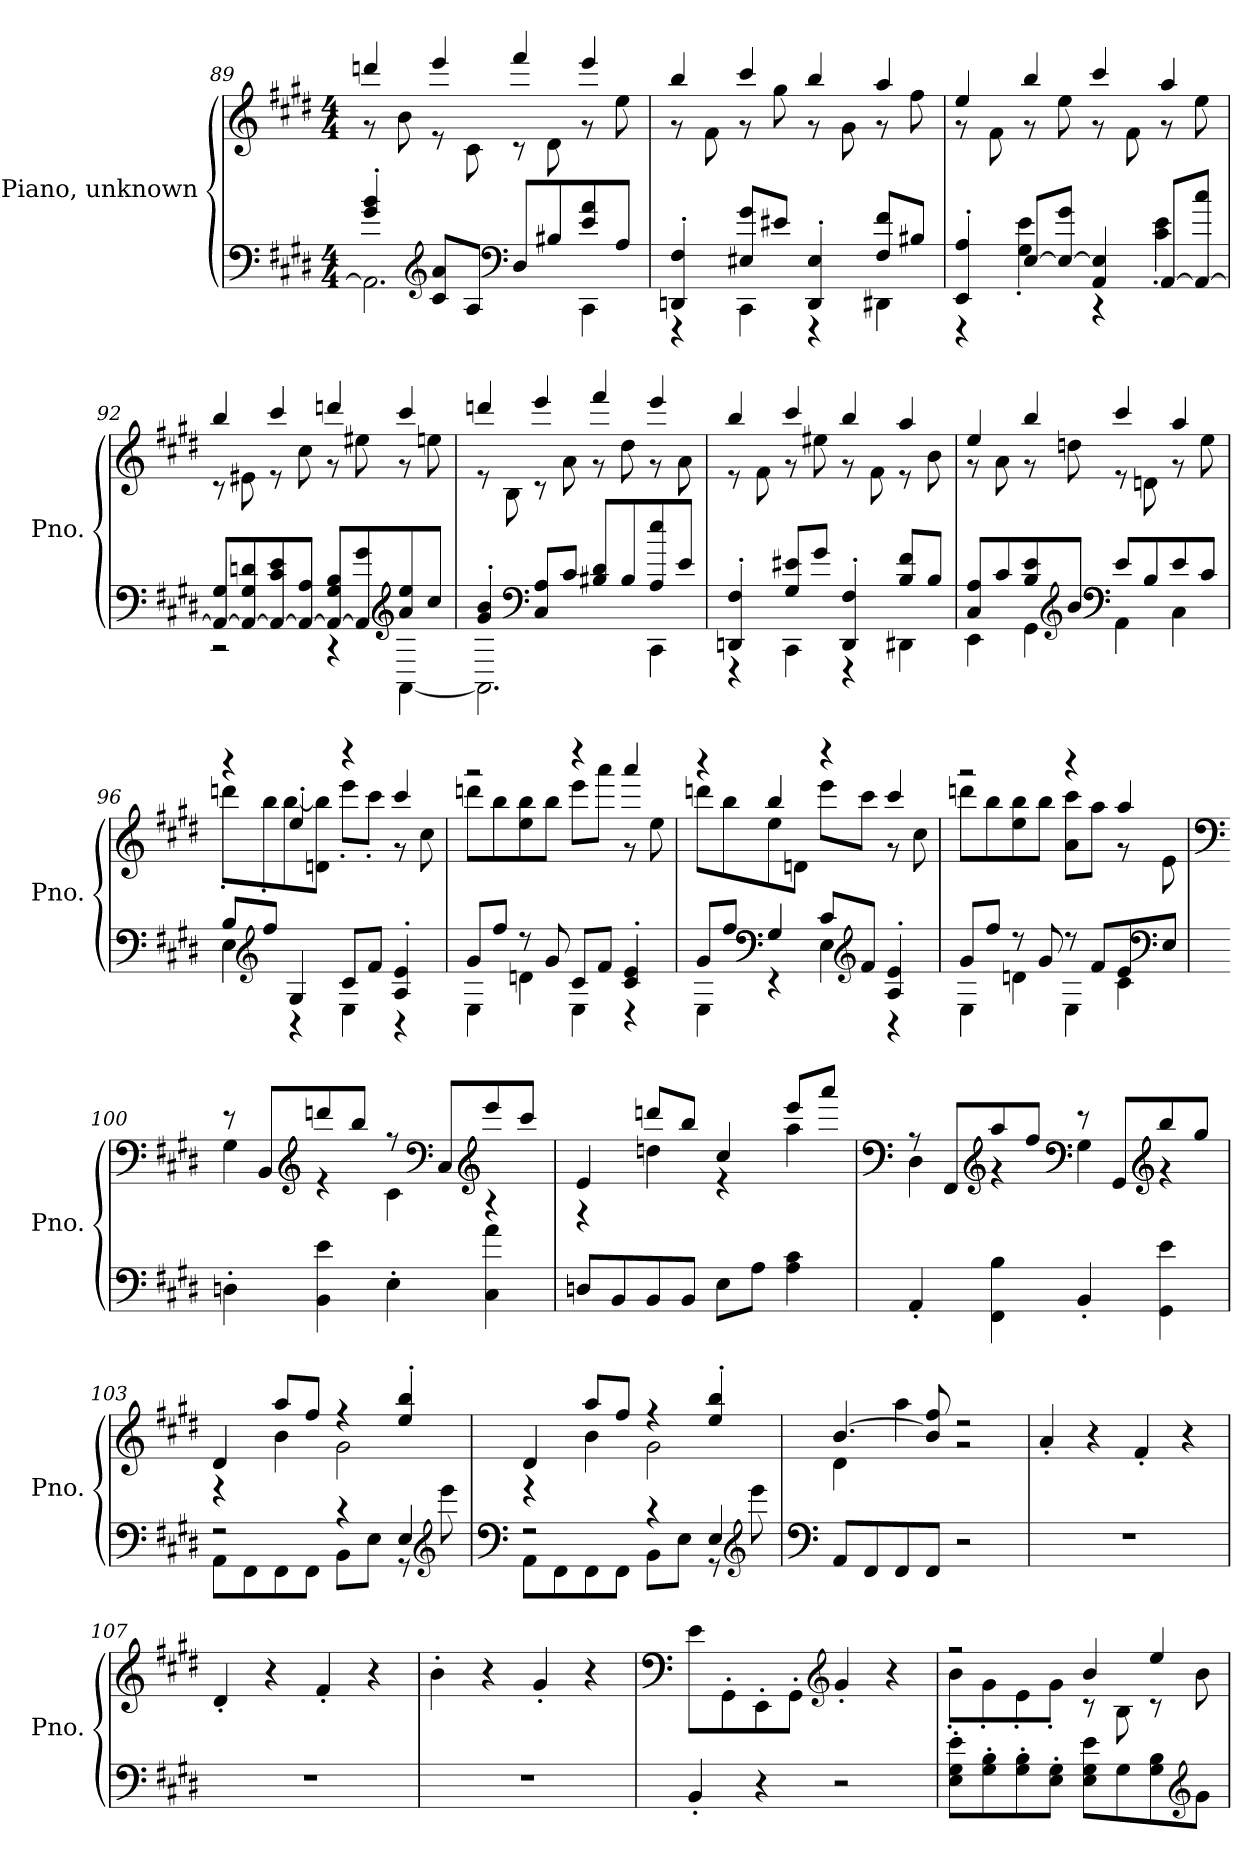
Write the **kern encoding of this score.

**kern	**kern
*part1	*part1
*staff2	*staff1
*I"Piano, unknown	*
*I'Pno.	*
!!LO:LB:g=z
*clefF4	*clefG2
*k[f#c#g#d#]	*k[f#c#g#d#]
*M4/4	*M4/4
=89	=89
*^	*^
4g#/' 4b/'	2.AA\]	4dddn/	8r
.	.	.	8b\
*clefG2	*	*	*
8c#/ 8a/L	.	4eee/	8r
8A/J	.	.	8c#\
*clefF4	*	*	*
8D#/L	.	4fff#/	8r
8B#X/	.	.	8d#\
8e/ 8a/	4CC#\	4eee/	8r
8A/J	.	.	8ee\
=90	=90	=90	=90
4DDn/' 4F#/'	4r	4bb/	8r
.	.	.	8f#\
8E#X/ 8g#/L	4CC#\	4ccc#/	8r
8e#X/J	.	.	8gg#\
4DD/' 4E#/'	4r	4bb/	8r
.	.	.	8g#\
8F#/ 8f#/L	4DD#X\	4aa/	8r
8B#X/J	.	.	8ff#\
=91	=91	=91	=91
4EE/' 4A/'	4r	4ee/	8r
.	.	.	8f#\
[8E/L	4G#\' 4e\'	4bb/	8r
8E/_ 8g#/J	.	.	8ee\
4AA/ 4E/]	4r	4ccc#/	8r
.	.	.	8f#\
[8AA/L	4c#\' 4e\'	4aa/	8r
8AA/_ 8cc#/J	.	.	8ee\
!!LO:LB:g=z	!!
=92	=92	=92	=92
8AA/_ 8G#/L	2r	4bb/	8r
8AA/_ 8G#/ 8dn/	.	.	8e#X\
8AA/_ 8c#/ 8e/	.	4ccc#/	8r
8AA/_ 8A/J	.	.	8cc#\
8AA/_ 8G#/ 8B/L	4r	4dddn/	8r
8AA/] 8g#/	.	.	8ee#X\
*clefG2	*	*	*
8a/ 8ee/	[4AA\	4ccc#/	8r
8cc#/J	.	.	8een\
=93	=93	=93	=93
4g#/' 4b/'	2.AA\]	4dddn/	8r
.	.	.	8B\
*clefF4	*	*	*
8C#/ 8A/L	.	4eee/	8r
8c#/J	.	.	8a\
8B#X/ 8d#/L	.	4fff#/	8r
8B#/	.	.	8dd#\
8A/ 8ee/	4CC#\	4eee/	8r
8e/J	.	.	8a\
=94	=94	=94	=94
4DDn/' 4F#/'	4r	4bb/	8r
.	.	.	8f#\
8G#/ 8e#X/L	4CC#\	4ccc#/	8r
8g#/J	.	.	8ee#X\
4DD/' 4F#/'	4r	4bb/	8r
.	.	.	8f#\
8B/ 8f#/L	4DD#X\	4aa/	8r
8B/J	.	.	8b\
!!LO:LB:g=z	!!
=95	=95	=95	=95
8C#/ 8A/L	4EE\	4ee/	8r
8c#/	.	.	8a\
8B/ 8e/	4GG#\	4bb/	8r
*clefG2	*	*	*
8b/J	.	.	8ddn\
*clefF4	*	*	*
8e/L	4AA\	4ccc#/	8r
8B/	.	.	8dn\
8e/	4C#\	4aa/	8r
8c#/J	.	.	8ee\
=96	=96	=96	=96
8B/L	4E\	4r	8dddn'\L
*clefG2	*	*	*
8ff#/J	.	.	8bb'\
4G#/	4r	4ee'/	[8bb\
.	.	.	8dn\ 8bb\]J
8c#/L	4E\	4r	8eee'\L
8f#/J	.	.	8ccc#'\J
4A/' 4e/'	4r	4ccc#/	8r
.	.	.	8cc#\
=97	=97	=97	=97
8g#/L	4E\	2r	8dddn\L
8ff#/J	.	.	8bb\
8r	4dn\	.	8ee\ 8bb\
8g#/	.	.	8bb\J
8c#/L	4E\	4r	8eee\L
8f#/J	.	.	8aaa\J
4c#/' 4e/'	4r	4aaa/	8r
.	.	.	8ee\
!!LO:LB:g=z	!!
=98	=98	=98	=98
8g#/L	4E\	4r	8dddn\L
8ff#/J	.	.	8bb\
*clefF4	*	*	*
4G#/	4r	4bb/	8ee\
.	.	.	8dn\J
8c#/L	4E\	4r	8eee\L
*clefG2	*	*	*
8f#/J	.	.	8ccc#\J
4A/' 4e/'	4r	4ccc#/	8r
.	.	.	8cc#\
=99	=99	=99	=99
8g#/L	4E\	2r	8dddn\L
8ff#/J	.	.	8bb\
8r	4dn\	.	8ee\ 8bb\
8g#/	.	.	8bb\J
8r	4E\	4r	8a\ 8ccc#\L
8f#/L	.	.	8aa\J
8e/	4c#\	4aa/	8r
*clefF4	*	*	*
8E/J	.	.	8e\
*v	*v	*	*
!!LO:LB:g=z	!!
=100	=100	=100
*	*clefF4	*
4Dn'\	8r	4G#\
.	8BB/L	.
*	*clefG2	*
4BB\ 4e\	8dddn/	4r
.	8bb/J	.
4E'\	8r	4c#\
*	*clefF4	*
.	8C#/L	.
*	*clefG2	*
4C#\ 4a\	8eee/	4r
.	8ccc#/J	.
=101	=101	=101
8Dn/L	4e/	4r
8BB/	.	.
8BB/	8dddn/L	4ddn\
8BB/J	8bb/J	.
8E\L	4cc#/	4r
8A\J	.	.
4A\ 4c#\	8eee/L	4aa\
.	8aaa/J	.
=102	=102	=102
*	*clefF4	*
4AA'/	8r	4D#\
.	8FF#/L	.
*	*clefG2	*
4FF#\ 4B\	8aa/	4r
.	8ff#/J	.
*	*clefF4	*
4BB'/	8r	4G#\
.	8GG#/L	.
*	*clefG2	*
4GG#\ 4e\	8bb/	4r
.	8gg#/J	.
!!LO:PB:g=z	!!
=103	=103	=103
*^	*	*
2r	8AA\L	4d#/	4r
.	8FF#\	.	.
.	8FF#\	8aa/L	4b\
.	8FF#\J	8ff#/J	.
4r	8BB\L	4r	2g#\
.	8E\J	.	.
4E/	8r	4ee/' 4bb/'	.
*clefG2	*	*	*
.	8eee\	.	.
=104	=104	=104	=104
*clefF4	*	*	*
2r	8AA\L	4d#/	4r
.	8FF#\	.	.
.	8FF#\	8aa/L	4b\
.	8FF#\J	8ff#/J	.
4r	8BB\L	4r	2g#\
.	8E\J	.	.
4E/	8r	4ee/' 4bb/'	.
*clefG2	*	*	*
.	8eee\	.	.
*v	*v	*	*
=105	=105	=105
*clefF4	*	*
8AA/L	[4.b/	4d#\
8FF#/	.	.
8FF#/	.	4aa\
8FF#/J	8b/] 8ff#/	.
2r	2r	2r
*	*v	*v
=106	=106
1r	4a'/
.	4r
.	4f#'/
.	4r
=107	=107
1r	4d#'/
.	4r
.	4f#'/
.	4r
!!LO:LB:g=z
=108	=108
1r	4b'\
.	4r
.	4g#'/
.	4r
=109	=109
*	*clefF4
4BB'/	8e\L
.	8GG#'\
4r	8EE'\
.	8GG#'\J
*	*clefG2
2r	4g#'/
.	4r
=110	=110
*	*^
8E\' 8G#\' 8e\'L	2r	8b'\L
8G#\' 8B\'	.	8g#'\
8G#\' 8B\'	.	8e'\
8E\' 8G#\'J	.	8g#'\J
8E\ 8G#\ 8e\L	4b/	8r
8G#\	.	8B\
8G#\ 8B\	4ee/	8r
*clefG2	*	*
8g#\J	.	8b\
*	*v	*v
=	=
*-	*-
